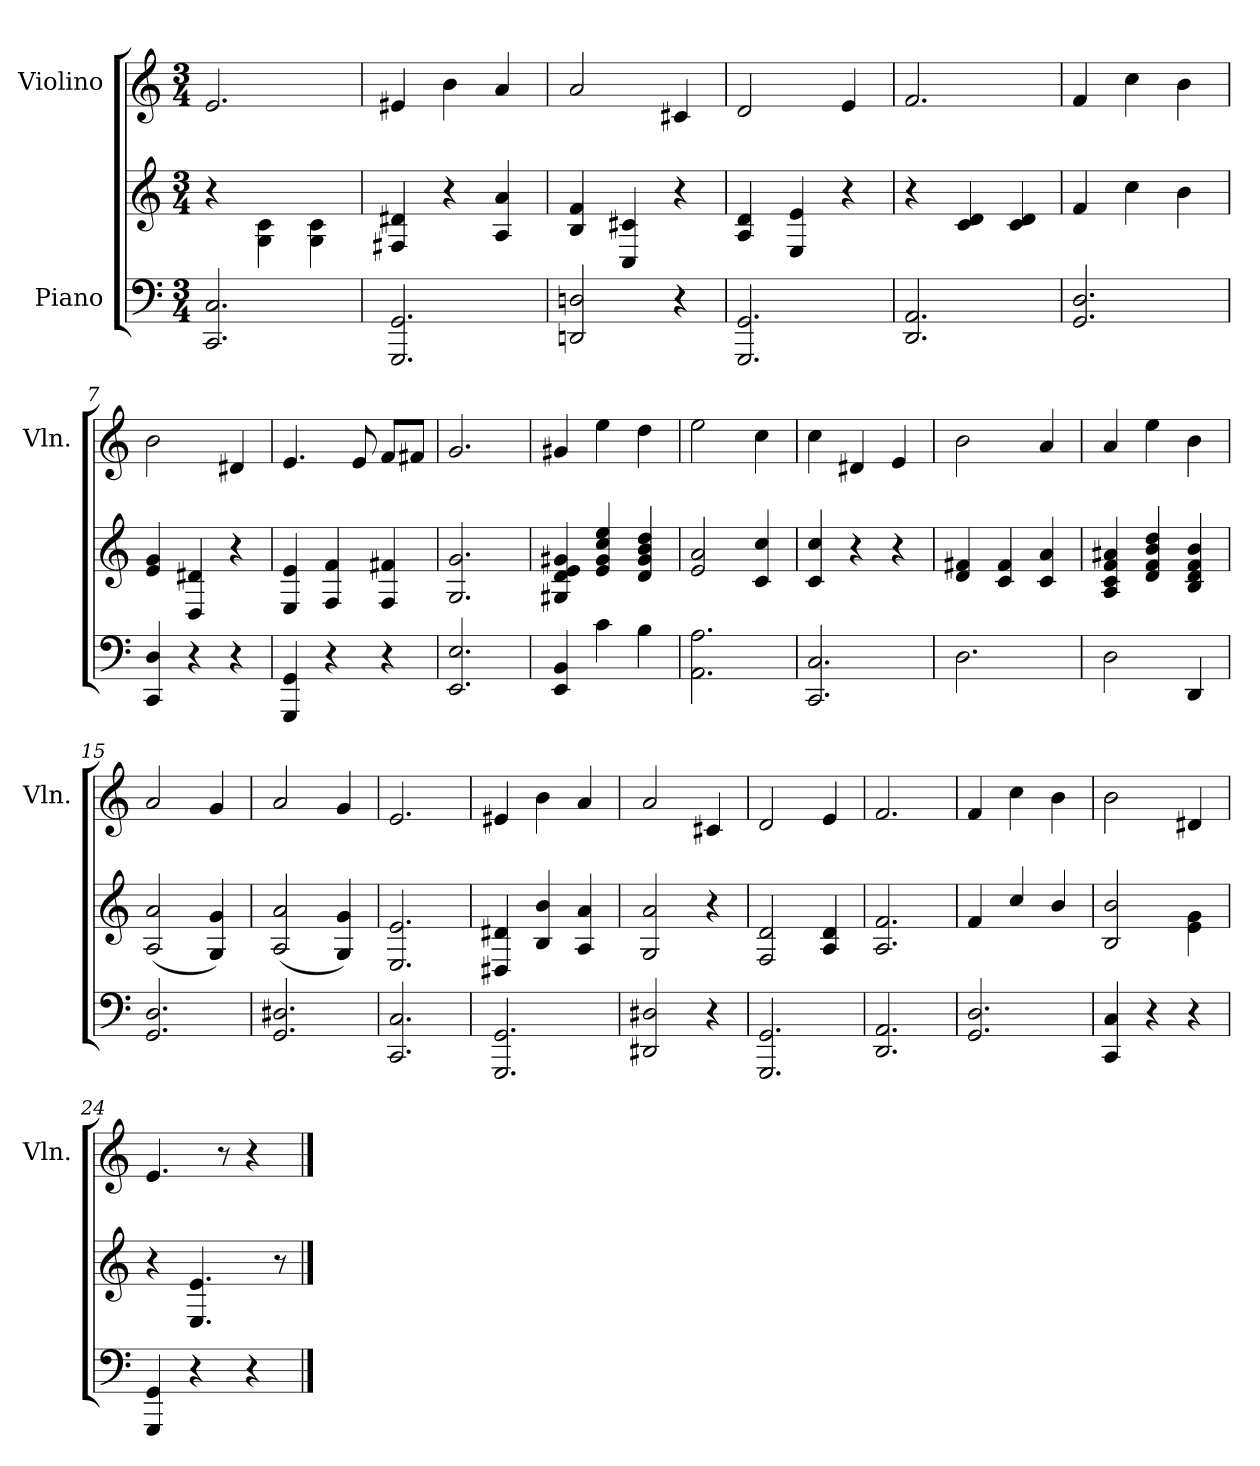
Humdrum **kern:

**kern	**kern	**kern
*part2	*part2	*part1
*staff3	*staff2	*staff1
*I"Piano	*	*I"Violino
*	*	*I'Vln.
*clefF4	*clefG2	*clefG2
*k[]	*k[]	*k[]
*M3/4	*M3/4	*M3/4
=1	=1	=1
2.CC/ 2.C/	4r	2.e/
.	4G\ 4c\	.
.	4G\ 4c\	.
=2	=2	=2
2.GGG/ 2.GG/	4F#X/ 4d#X/	4e#X/
.	4r	4b\
.	4A/ 4a/	4a/
=3	=3	=3
2DDn/ 2Dn/	4B/ 4f/	2a/
.	4C/ 4c#X/	.
4r	4r	4c#X/
=4	=4	=4
2.GGG/ 2.GG/	4A/ 4d/	2d/
.	4E/ 4e/	.
.	4r	4e/
!!LO:LB:g=z
=5	=5	=5
2.DD/ 2.AA/	4r	2.f/
.	4c/ 4d/	.
.	4c/ 4d/	.
=6	=6	=6
2.GG/ 2.D/	4f/	4f/
.	4cc\	4cc\
.	4b\	4b\
=7	=7	=7
4CC/ 4D/	4e/ 4g/	2b\
4r	4D/ 4d#X/	.
4r	4r	4d#X/
=8	=8	=8
4GGG/ 4GG/	4E/ 4e/	4.e/
4r	4F/ 4f/	.
.	.	8e/
4r	4F/ 4f#X/	8f/L
.	.	8f#X/J
=9	=9	=9
2.EE/ 2.E/	2.G/ 2.g/	2.g/
!!LO:LB:g=z
=10	=10	=10
4EE/ 4BB/	4G#X/ 4d/ 4e/ 4g#X/	4g#X/
4c\	4e/ 4g#/ 4cc/ 4ee/	4ee\
4B\	4d/ 4g#/ 4b/ 4dd/	4dd\
=11	=11	=11
2.AA\ 2.A\	2e/ 2a/	2ee\
.	4c/ 4cc/	4cc\
=12	=12	=12
2.CC/ 2.C/	4c/ 4cc/	4cc\
.	4r	4d#X/
.	4r	4e/
=13	=13	=13
2.D\	4d/ 4f#X/	2b\
.	4c/ 4f#/	.
.	4c/ 4a/	4a/
=14	=14	=14
2D\	4A/ 4c/ 4f/ 4a#X/	4a/
.	4d/ 4f/ 4b/ 4dd/	4ee\
4DD/	4B/ 4d/ 4f/ 4b/	4b\
!!LO:LB:g=z
=15	=15	=15
2.GG/ 2.D/	(<2A/ 2a/	2a/
.	4G/ 4g/)	4g/
=16	=16	=16
2.GG/ 2.D#X/	(<2A/ 2a/	2a/
.	4G/ 4g/)	4g/
=17	=17	=17
2.CC/ 2.C/	2.E/ 2.e/	2.e/
=18	=18	=18
2.GGG/ 2.GG/	4D#X/ 4d#X/	4e#X/
.	4B/ 4b/	4b\
.	4A/ 4a/	4a/
=19	=19	=19
2DD#X/ 2D#X/	2G/ 2a/	2a/
4r	4r	4c#X/
!!LO:PB:g=z
=20	=20	=20
2.GGG/ 2.GG/	2F/ 2d/	2d/
.	4A/ 4d/	4e/
=21	=21	=21
2.DD/ 2.AA/	2.A/ 2.f/	2.f/
=22	=22	=22
2.GG/ 2.D/	4f/	4f/
.	4cc/	4cc\
.	4b/	4b\
=23	=23	=23
4CC/ 4C/	2B/ 2b/	2b\
4r	.	.
4r	4e\ 4g\	4d#X/
=24	=24	=24
4GGG/ 4GG/	4r	4.e/
4r	4.E/ 4.e/	.
.	.	8r
4r	.	4r
.	8r	.
==	==	==
*-	*-	*-
